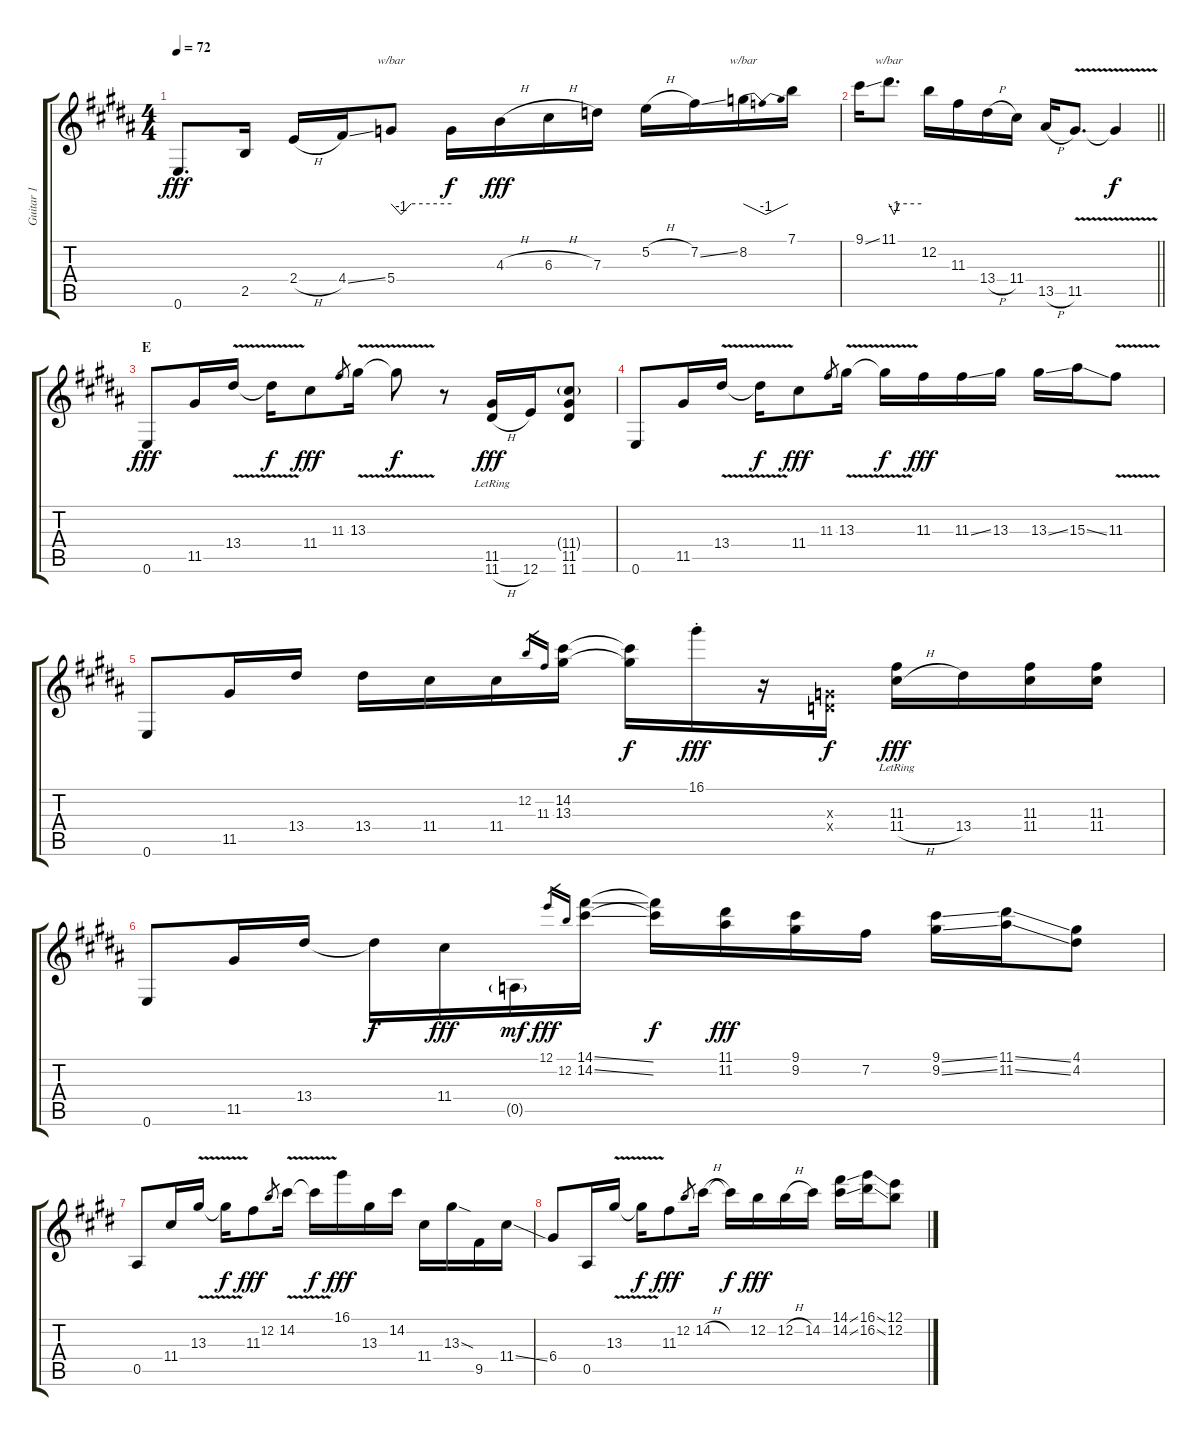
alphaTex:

\track ("Guitar 1" "Guitar 1") {instrument overdrivenguitar}
\staff {score tabs}
\tuning (E4 B3 G3 D3 A2 E2) {hide}
\ts (4 4)
\tempo 72
\clef g2
\ks b
0.6.8{d dy fff} 2.5.16 2.4{h}.16 4.4{ss}.16 5.4.8{tbe (custom default 0 0 10 -4 20 0 60 0)} 5.4{t}.16{dy f} 4.3{h}.16{dy fff} 6.3{h}.16 7.3.16 5.2{h}.16 7.2{ss}.16 8.2.16{tbe (dip default 0 0 30 -4 60 0)} 7.1.16 |
\barLineRight lightlight
9.1{ss}.16 11.1.8{d tbe (custom default 0 0 10 -4 19 0 60 0)} 12.2.16 11.3.16 13.4{h}.16 11.4.16 13.5{h}.16 11.5{v}.8{d} 11.5{t}.4{dy f} |
\section ("" "E")
0.6.8{dy fff} 11.5.16 13.4{v}.16 13.4{t}.16{dy f} 11.4.8{dy fff} 11.3.8{gr} 13.3{v}.16 13.3{t}.8{dy f} r.8 (11.5{lr} 11.6{h}).16{dy fff} 12.6.16 (11.4{g} 11.5 11.6).8 |
0.6.8 11.5.16 13.4{v}.16 13.4{t}.16{dy f} 11.4.8{dy fff} 11.3.8{gr} 13.3{v}.16 13.3{t}.16{dy f} 11.3.16{dy fff} 11.3{ss}.16 13.3.16 13.3{ss}.16 15.3{ss}.16 11.3{v}.8 |
0.6.8 11.5.16 13.4.16 13.4.16 11.4.16 11.4.16 12.2.16{gr} 11.3.16{gr} (14.2 13.3).16 (14.2{t} 13.3{t}).16{dy f} 16.1{st}.16{dy fff} r.16 (0.3{x} 0.4{x}).16{dy f} (11.3{lr} 11.4{h}).16{dy fff} 13.4.16 (11.3 11.4).16 (11.3 11.4).16 |
0.6.8 11.5.16 13.4.16 13.4{t}.16{dy f} 11.4.16{dy fff} 0.5{g}.16{dy mf} 12.1.16{gr dy fff} 12.2.16{gr} (14.1{ss} 14.2{ss}).16 (14.1{t} 14.2{t}).16{dy f} (11.1 11.2).16{dy fff} (9.1 9.2).16 7.2.16 (9.1{ss} 9.2{ss}).16 (11.1{ss} 11.2{ss}).16 (4.1 4.2).8 |
\ks e
0.5.8 11.4.16 13.3{v}.16 13.3{t}.16{dy f} 11.3.8{dy fff} 12.2.8{gr} 14.2{v}.16 14.2{t}.16{dy f} 16.1.16{dy fff} 13.3.16 14.2.16 11.4.16 13.3{sod}.16 9.5.16 11.4{ss}.16 |
6.4.8 0.5.16 13.3{v}.16 13.3{t}.16{dy f} 11.3.8{dy fff} 12.2.8{gr} 14.2{h}.16 14.2{t}.16{dy f} 12.2.16{dy fff} 12.2{h}.16 14.2.16 (14.1{ss} 14.2{ss}).16 (16.1{ss} 16.2{ss}).16 (12.1 12.2).8
